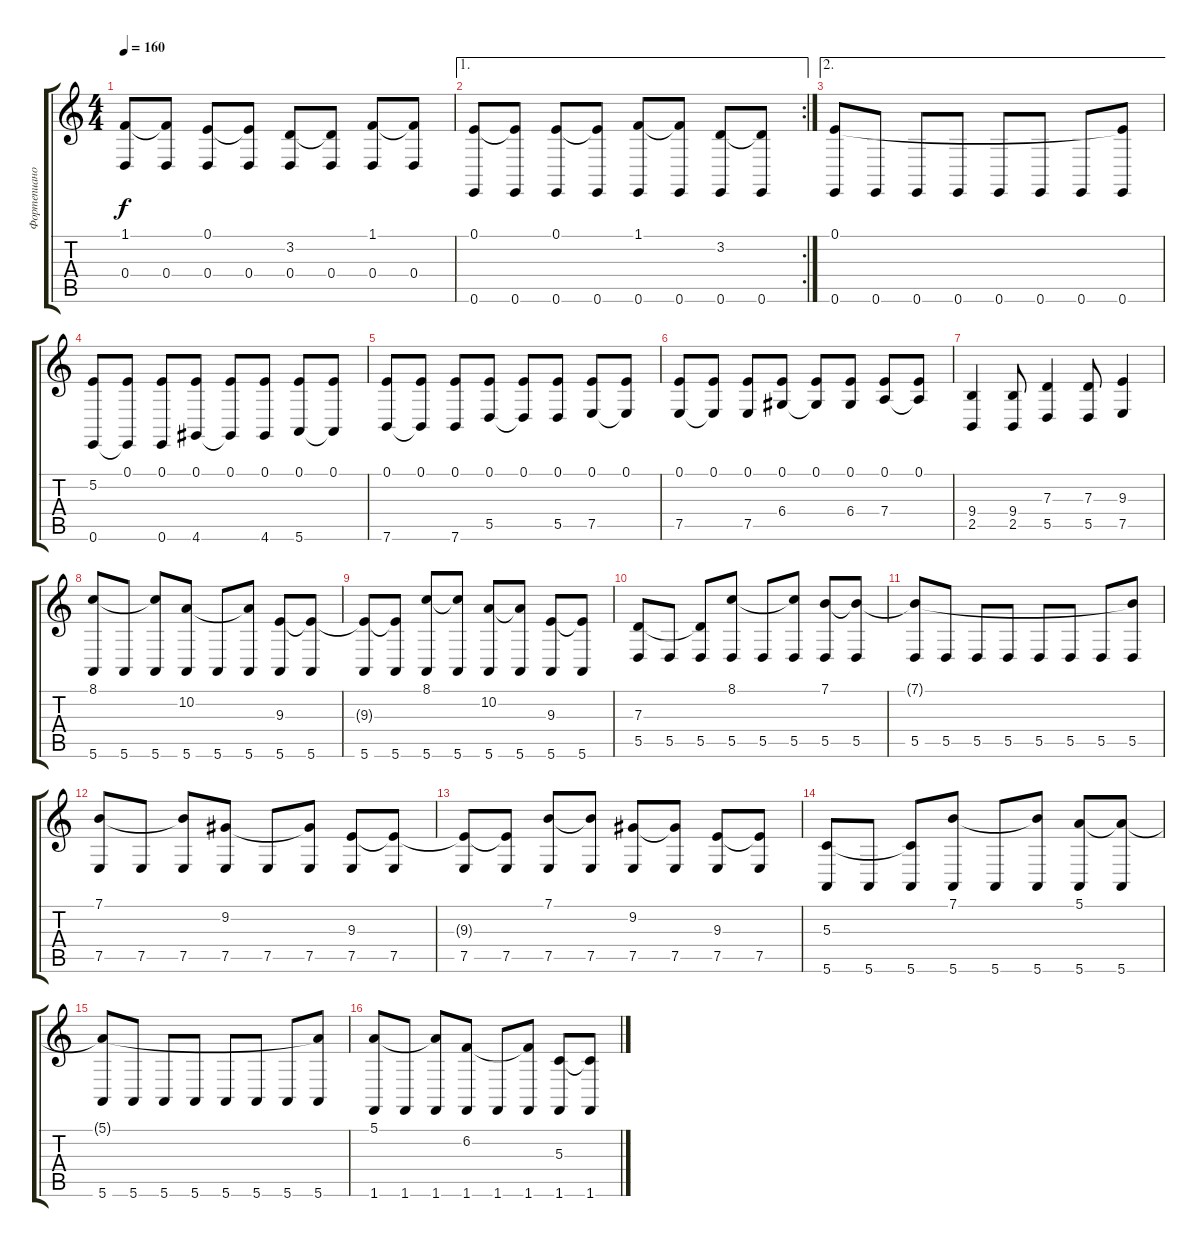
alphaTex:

\track ("Фортепиано" "Фортепиано") {instrument honkytonkpiano}
\staff {score tabs}
\tuning (E4 B3 G3 D3 A2 E2) {hide}
\ts (4 4)
\tempo 160
\clef g2
\ks aminor
(1.1 0.4).8{dy f} (1.1{t} 0.4).8 (0.1 0.4).8 (0.1{t} 0.4).8 (3.2 0.4).8 (3.2{t} 0.4).8 (1.1 0.4).8 (1.1{t} 0.4).8 |
\ae 1
\rc 2
(0.1 0.6).8 (0.1{t} 0.6).8 (0.1 0.6).8 (0.1{t} 0.6).8 (1.1 0.6).8 (1.1{t} 0.6).8 (3.2 0.6).8 (3.2{t} 0.6).8 |
\ae 2
(0.1 0.6).8 0.6.8 0.6.8 0.6.8 0.6.8 0.6.8 0.6.8 (0.1{t} 0.6).8 |
(5.2 0.6).8 (0.1 0.6{t}).8 (0.1 0.6).8 (0.1 4.6).8 (0.1 4.6{t}).8 (0.1 4.6).8 (0.1 5.6).8 (0.1 5.6{t}).8 |
(0.1 7.6).8 (0.1 7.6{t}).8 (0.1 7.6).8 (0.1 5.5).8 (0.1 5.5{t}).8 (0.1 5.5).8 (0.1 7.5).8 (0.1 7.5{t}).8 |
(0.1 7.5).8 (0.1 7.5{t}).8 (0.1 7.5).8 (0.1 6.4).8 (0.1 6.4{t}).8 (0.1 6.4).8 (0.1 7.4).8 (0.1 7.4{t}).8 |
(9.4 2.5).4 (9.4 2.5).8 (7.3 5.5).4 (7.3 5.5).8 (9.3 7.5).4 |
(8.1 5.6).8 5.6.8 (8.1{t} 5.6).8 (10.2 5.6).8 5.6.8 (10.2{t} 5.6).8 (9.3 5.6).8 (9.3{t} 5.6).8 |
(9.3{t} 5.6).8 (9.3{t} 5.6).8 (8.1 5.6).8 (8.1{t} 5.6).8 (10.2 5.6).8 (10.2{t} 5.6).8 (9.3 5.6).8 (9.3{t} 5.6).8 |
(7.3 5.5).8 5.5.8 (7.3{t} 5.5).8 (8.1 5.5).8 5.5.8 (8.1{t} 5.5).8 (7.1 5.5).8 (7.1{t} 5.5).8 |
(7.1{t} 5.5).8 5.5.8 5.5.8 5.5.8 5.5.8 5.5.8 5.5.8 (7.1{t} 5.5).8 |
(7.1 7.5).8 7.5.8 (7.1{t} 7.5).8 (9.2 7.5).8 7.5.8 (9.2{t} 7.5).8 (9.3 7.5).8 (9.3{t} 7.5).8 |
(9.3{t} 7.5).8 (9.3{t} 7.5).8 (7.1 7.5).8 (7.1{t} 7.5).8 (9.2 7.5).8 (9.2{t} 7.5).8 (9.3 7.5).8 (9.3{t} 7.5).8 |
(5.3 5.6).8 5.6.8 (5.3{t} 5.6).8 (7.1 5.6).8 5.6.8 (7.1{t} 5.6).8 (5.1 5.6).8 (5.1{t} 5.6).8 |
(5.1{t} 5.6).8 5.6.8 5.6.8 5.6.8 5.6.8 5.6.8 5.6.8 (5.1{t} 5.6).8 |
(5.1 1.6).8 1.6.8 (5.1{t} 1.6).8 (6.2 1.6).8 1.6.8 (6.2{t} 1.6).8 (5.3 1.6).8 (5.3{t} 1.6).8
